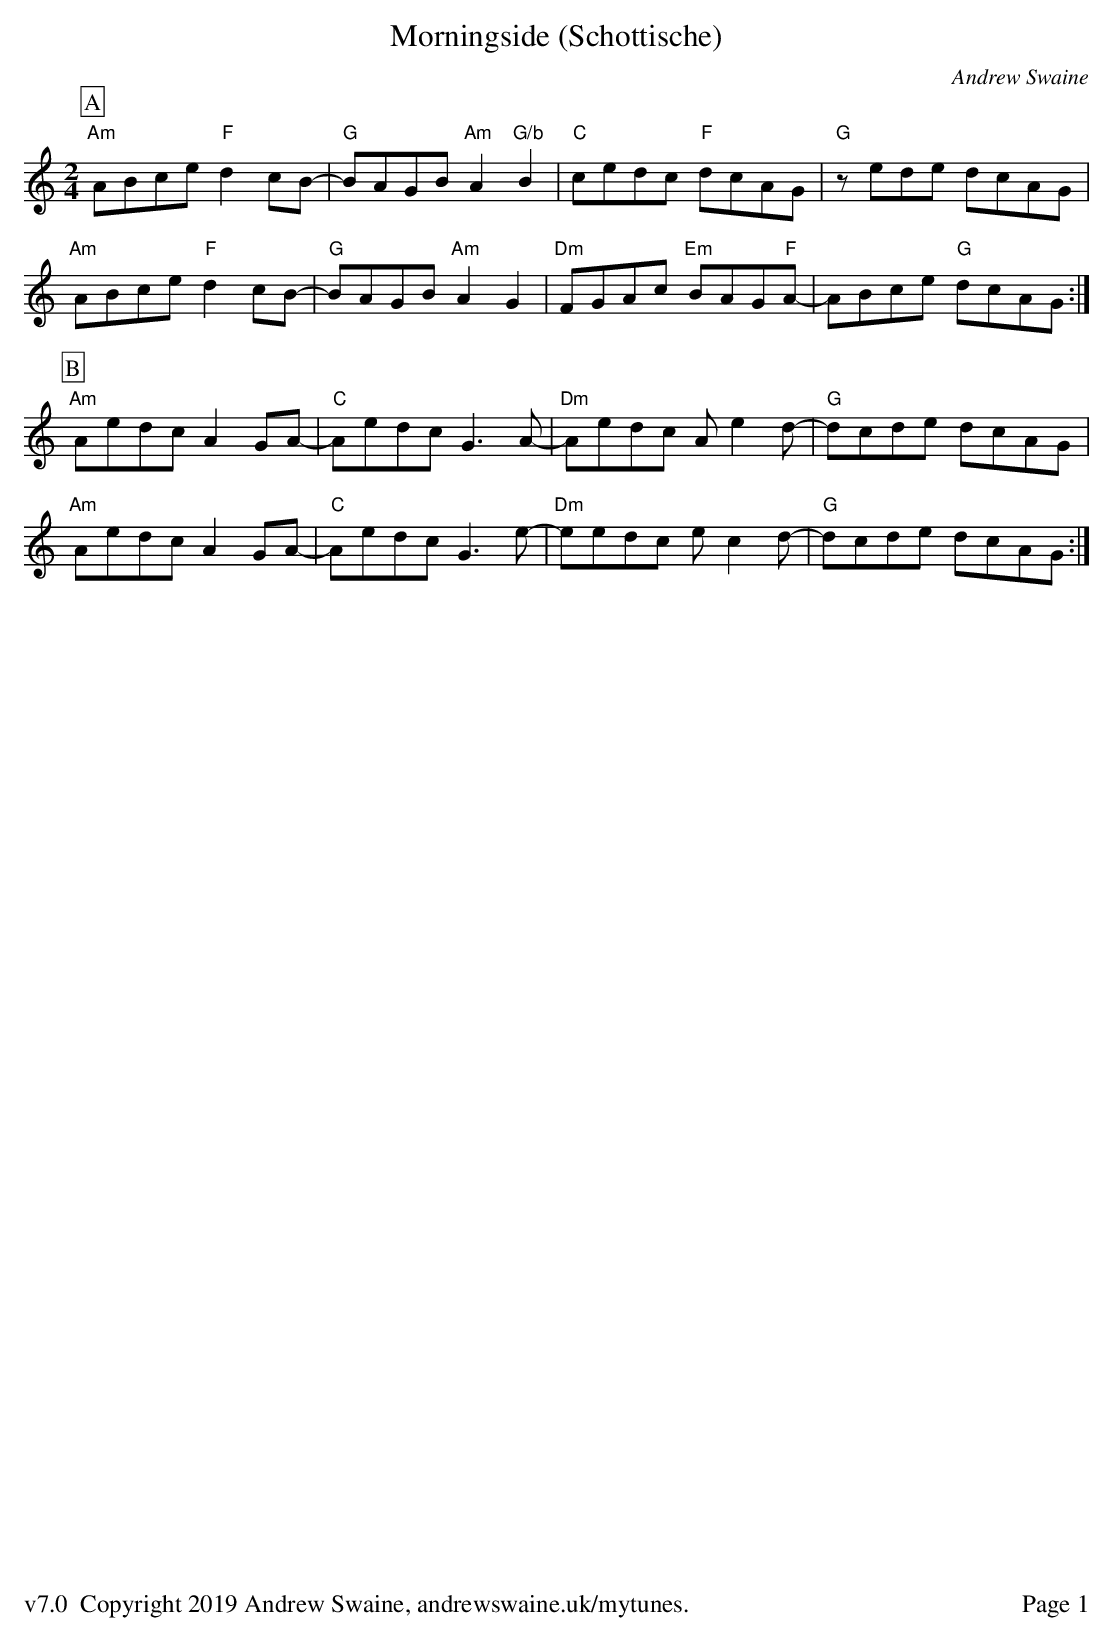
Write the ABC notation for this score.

X:1
T:Morningside (Schottische)
C:Andrew Swaine
M:2/4
L:1/8
K:Am
P:A
"Am"ABce "F"d2cB-|"G"BAGB "Am"A2"G/b"B2|"C"cedc "F"dcAG|"G"zede dcAG|
"Am"ABce "F"d2cB-|"G"BAGB "Am"A2G2|"Dm"FGAc "Em"BAG"F"A-|ABce "G"dcAG:|
P:B
"Am"Aedc A2GA-|"C"Aedc G3A-|"Dm"Aedc Ae2d-|"G"dcde dcAG|
"Am"Aedc A2GA-|"C"Aedc G3e-|"Dm"eedc ec2d-|"G"dcde dcAG:|
